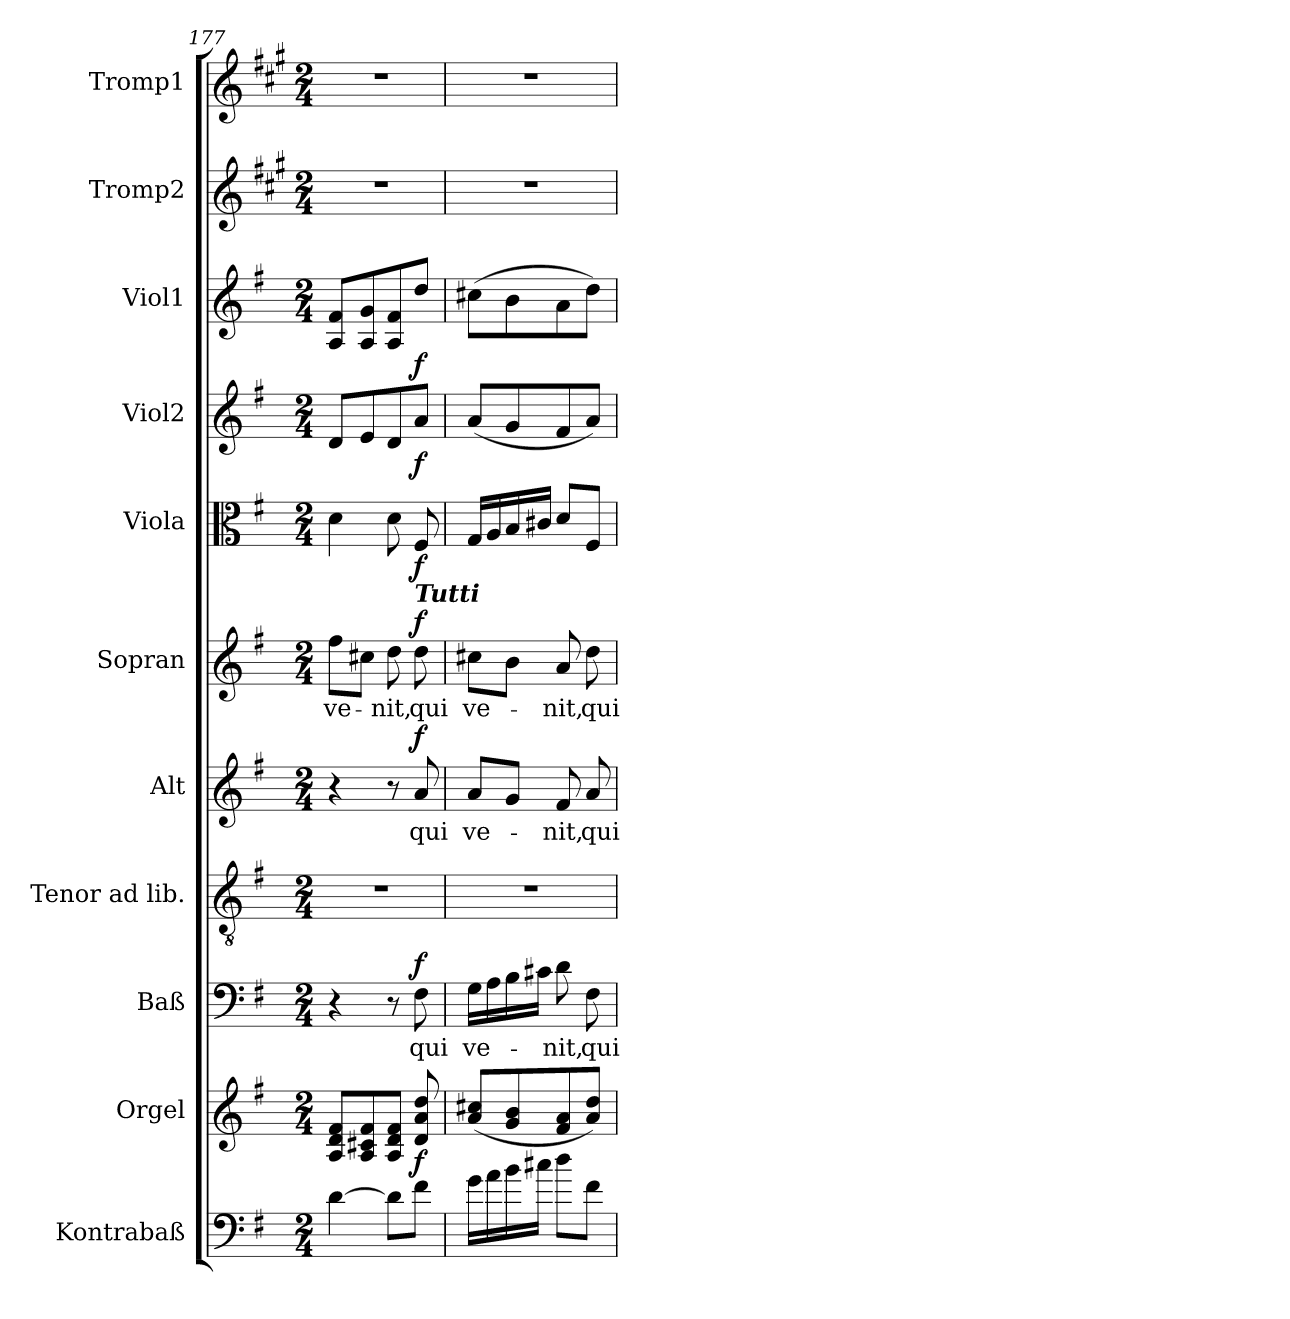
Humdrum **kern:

**kern	**dynam	**kern	**kern	**text	**dynam	**kern	**kern	**text	**dynam	**kern	**text	**dynam	**kern	**dynam	**kern	**dynam	**kern	**dynam	**kern	**kern
*part11	*part11	*part10	*part9	*part9	*part9	*part8	*part7	*part7	*part7	*part6	*part6	*part6	*part5	*part5	*part4	*part4	*part3	*part3	*part2	*part1
*staff11	*staff11	*staff10	*staff9	*staff9	*staff9	*staff8	*staff7	*staff7	*staff7	*staff6	*staff6	*staff6	*staff5	*staff5	*staff4	*staff4	*staff3	*staff3	*staff2	*staff1
*I"Kontrabaß	*	*I"Orgel	*I"Baß	*	*	*I"Tenor ad lib.	*I"Alt	*	*	*I"Sopran	*	*	*I"Viola	*	*I"Viol2	*	*I"Viol1	*	*I"Tromp2	*I"Tromp1
*	*	*	*	*	*	*	*	*	*	*	*	*	*I'Vla	*	*	*	*	*	*	*
*clefF4	*	*clefG2	*clefF4	*	*	*clefGv2	*clefG2	*	*	*clefG2	*	*	*clefC3	*	*clefG2	*	*clefG2	*	*clefG2	*clefG2
*ITrd7c12	*	*	*	*	*	*	*	*	*	*	*	*	*	*	*	*	*	*	*ITrd1c2	*ITrd1c2
*k[f#]	*	*k[f#]	*k[f#]	*	*	*k[f#]	*k[f#]	*	*	*k[f#]	*	*	*k[f#]	*	*k[f#]	*	*k[f#]	*	*k[f#]	*k[f#]
*G:	*	*G:	*G:	*	*	*G:	*G:	*	*	*G:	*	*	*G:	*	*G:	*	*G:	*	*G:	*G:
*M2/4	*	*M2/4	*M2/4	*	*	*M2/4	*M2/4	*	*	*M2/4	*	*	*M2/4	*	*M2/4	*	*M2/4	*	*M2/4	*M2/4
=177	=177	=177	=177	=177	=177	=177	=177	=177	=177	=177	=177	=177	=177	=177	=177	=177	=177	=177	=177	=177
!	!	!	!	!	!	!	!	!	!	!	!LO:LY:b	!	!	!	!	!	!	!	!	!
[4D\	.	8A/ 8d/ 8f#/L	4r	.	.	2r	4r	.	.	8ff#\L	ve-	.	4d\	.	8d/L	.	8A/ 8f#/L	.	2r	2r
.	.	8A/ 8c#X/ 8f#/	.	.	.	.	.	.	.	8cc#X\J	.	.	.	.	8e/	.	8A/ 8g/	.	.	.
!	!	!	!	!	!	!	!	!	!	!	!LO:LY:b	!	!	!	!	!	!	!	!	!
8D\L]	.	8A/ 8d/ 8f#/J	8r	.	.	.	8r	.	.	8dd\	-nit,	.	8d\	.	8d/	.	8A/ 8f#/	.	.	.
!	!	!	!	!	!	!	!	!	!	!LO:TX:a:Bi:t=Tutti	!	!	!	!	!	!	!	!	!	!
!	!LO:DY:a	!	!	!LO:LY:b	!LO:DY:a	!	!	!LO:LY:b	!LO:DY:a	!	!LO:LY:b	!LO:DY:a	!	!LO:DY:b	!	!LO:DY:b	!	!LO:DY:b	!	!
8F#\J	f	8d/ 8a/ 8dd/	8F#\	qui	f	.	8a/	qui	f	8dd\	qui	f	8F#/	f	8a/J	f	8dd/J	f	.	.
=178	=178	=178	=178	=178	=178	=178	=178	=178	=178	=178	=178	=178	=178	=178	=178	=178	=178	=178	=178	=178
!	!	!	!	!LO:LY:b	!	!	!	!LO:LY:b	!	!	!LO:LY:b	!	!	!	!	!	!	!	!	!
16G\LL	.	(<8a/ 8cc#X/L	16G\LL	ve-	.	2r	8a/L	ve-	.	8cc#X\L	ve-	.	16G/LL	.	(<8a/L	.	(>8cc#X\L	.	2r	2r
16A\	.	.	16A\	.	.	.	.	.	.	.	.	.	16A/	.	.	.	.	.	.	.
16B\	.	8g/ 8b/	16B\	.	.	.	8g/J	.	.	8b\J	.	.	16B/	.	8g/	.	8b\	.	.	.
16c#X\JJ	.	.	16c#X\JJ	.	.	.	.	.	.	.	.	.	16c#X/JJ	.	.	.	.	.	.	.
!	!	!	!	!LO:LY:b	!	!	!	!LO:LY:b	!	!	!LO:LY:b	!	!	!	!	!	!	!	!	!
8d\L	.	8f#/ 8a/	8d\	-nit,	.	.	8f#/	-nit,	.	8a/	-nit,	.	8d/L	.	8f#/	.	8a\	.	.	.
!	!	!	!	!LO:LY:b	!	!	!	!LO:LY:b	!	!	!LO:LY:b	!	!	!	!	!	!	!	!	!
8F#\J	.	8a/ 8dd/J)	8F#\	qui	.	.	8a/	qui	.	8dd\	qui	.	8F#/J	.	8a/J)	.	8dd\J)	.	.	.
=	=	=	=	=	=	=	=	=	=	=	=	=	=	=	=	=	=	=	=	=
*-	*-	*-	*-	*-	*-	*-	*-	*-	*-	*-	*-	*-	*-	*-	*-	*-	*-	*-	*-	*-
